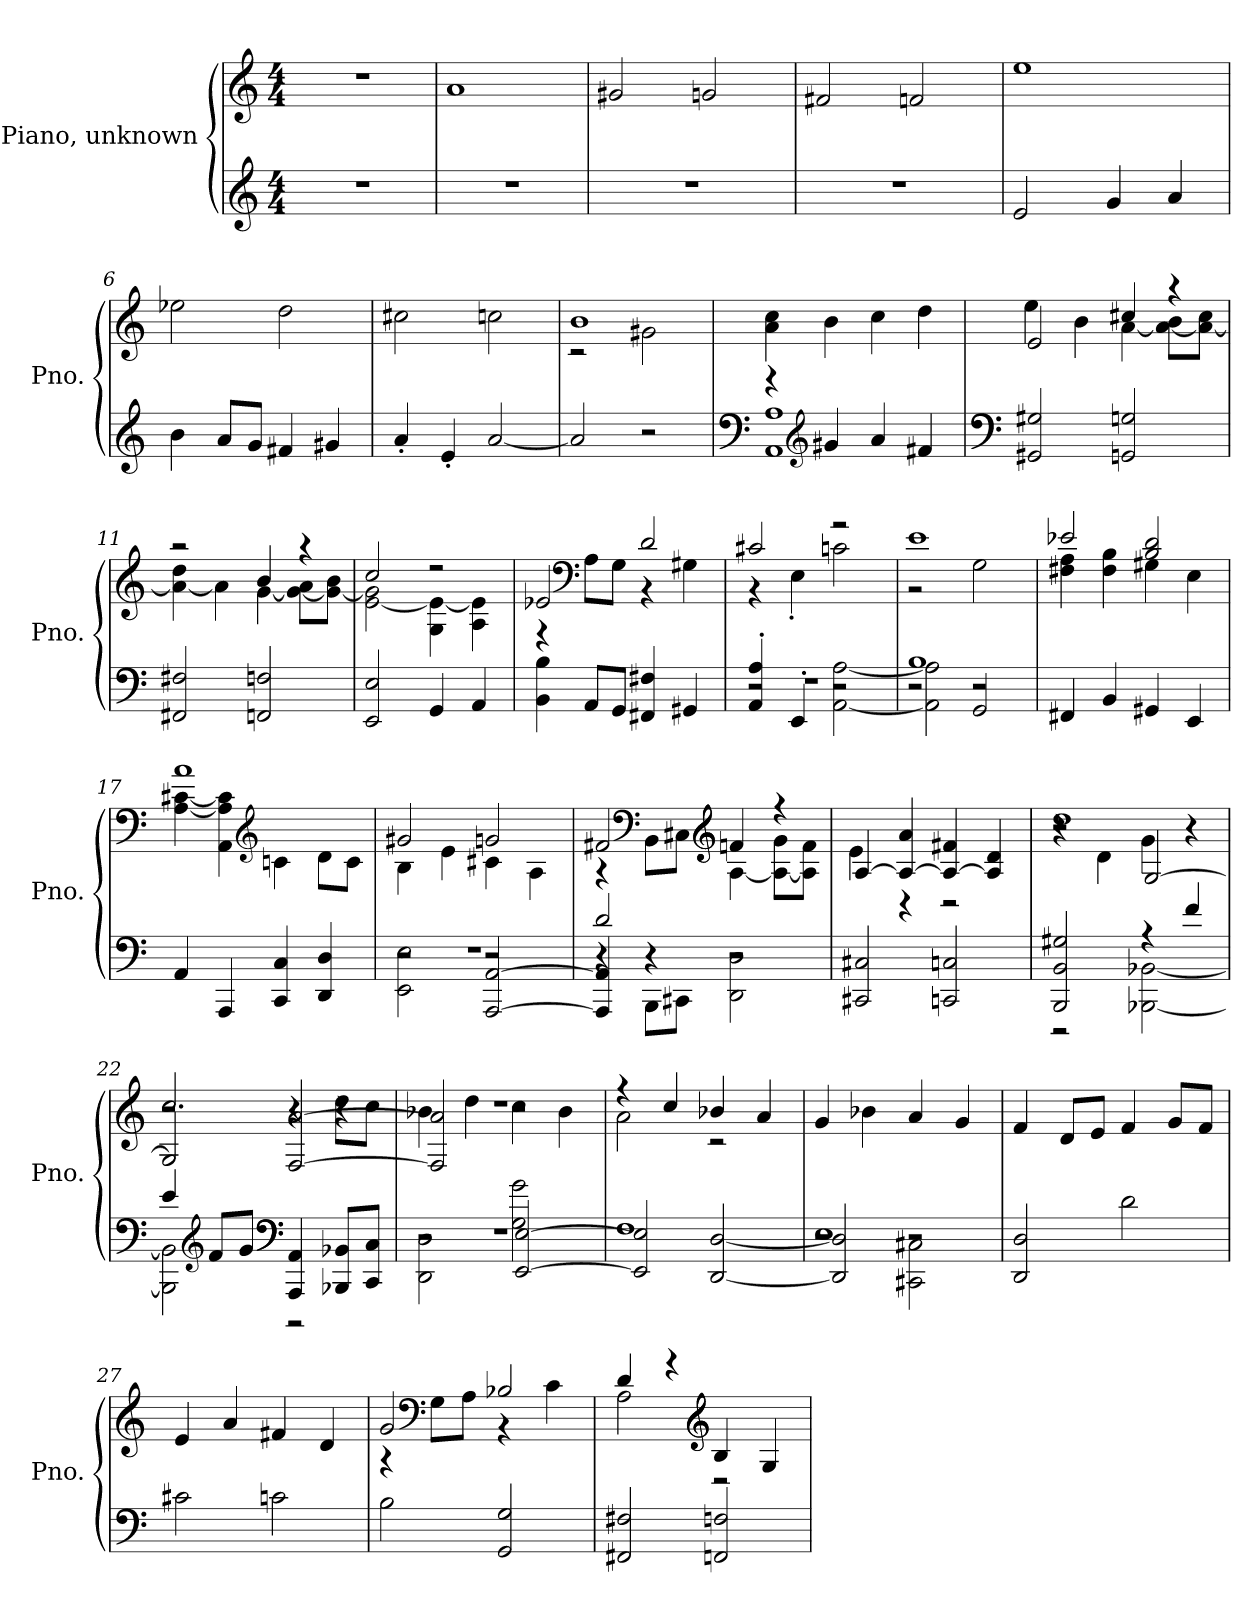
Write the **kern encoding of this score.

**kern	**kern
*part1	*part1
*staff2	*staff1
*I"Piano, unknown	*
*I'Pno.	*
*clefG2	*clefG2
*k[]	*k[]
*M4/4	*M4/4
*MM120	*MM120
=1	=1
1r	1r
=2	=2
1r	1a
=3	=3
1r	2g#X/
.	2gn/
=4	=4
1r	2f#X/
.	2fn/
=5	=5
2e/	1ee
4g/	.
4a/	.
=6	=6
4b\	2ee-X\
8a/L	.
8g/J	.
4f#X/	2dd\
4g#X/	.
=7	=7
4a'/	2cc#X\
4e'/	.
[2a/	2ccn\
=8	=8
*	*^
2a/]	1b	2r
2r	.	2g#X\
*	*v	*v
=9	=9
*clefF4	*
*^	*
4r	1AA 1A	4a\ 4cc\
*clefG2	*	*
4g#X/	.	4b\
4a/	.	4cc\
4f#X/	.	4dd\
*v	*v	*
!!LO:LB:g=z
=10	=10
*clefF4	*
*	*^
2GG#X/ 2G#X/	2e/	4ee\
.	.	4b\
2GGn/ 2Gn/	4cc#X/	[4a\
.	4r	8a\_ 8b\L
.	.	8a\_ 8cc#\J
=11	=11	=11
2FF#X/ 2F#X/	2r	4a\_ 4dd\
.	.	4a\]
2FFn/ 2Fn/	4b/	[4g\
.	4r	8g\_ 8a\L
.	.	8g\_ 8b\J
=12	=12	=12
2EE/ 2E/	2cc/	[2e\ 2g\]
4GG/	2r	4G\ 4e\_
4AA/	.	4A\ 4e\]
=13	=13	=13
4BB\ 4B\	2e-X/	4r
*	*clefF4	*
8AA/L	.	8A\L
8GG/J	.	8G\J
4FF#X/ 4F#X/	2d/	4r
4GG#X/	.	4G#X\
=14	=14	=14
*^	*	*
*	*^	*	*
1r	2r	4AA/' 4A/'	2c#X/	4r
.	.	4EE'/	.	4E'\
.	[2AA\ [2A\	2r	2r	2cn\
=15	=15	=15	=15	=15
1B	2AA\] 2A\]	2r	1e	2r
.	2r	2GG/	.	2G\
*v	*v	*v	*	*
!!LO:LB:g=z	!!
=16	=16	=16
4FF#X/	2e-X/	4F#X\ 4A\
4BB/	.	4F#\ 4B\
4GG#X/	2B/ 2d/	4G#X\
4EE/	.	4E\
=17	=17	=17
4AA/	1a	[4A\ [4c#X\
4AAA/	.	4AA\ 4A\] 4c#\]
*	*clefG2	*
4CC/ 4C/	.	4cn\
4DD/ 4D/	.	8d\L
.	.	8c\J
=18	=18	=18
*^	*	*
*	*^	*	*
1r	2EE\ 2E\	2r	2g#X/	4B\
.	.	.	.	4e\
.	2r	[2AAA/ [2AA/	2gn/	4c#X\
.	.	.	.	4A\
=19	=19	=19	=19	=19
2d/	4r	4AAA/] 4AA/]	2f#X/	4r
*	*	*	*clefF4	*
.	8BBB\L	4r	.	8BB\L
.	8CC#X\J	.	.	8C#X\J
*	*	*	*clefG2	*
2r	2DD\ 2D\	2r	4fn/	[4A\
.	.	.	4r	8A\_ 8g\L
.	.	.	.	8A\] 8f\J
*v	*v	*v	*	*
=20	=20	=20
2CC#X/ 2C#X/	[4A/	4e\
.	4A/_ 4a/	4r
2CCn/ 2Cn/	4A/_ 4f#X/	2r
.	4A/] 4d/	.
!!LO:LB:g=z
=21	=21	=21
*^	*	*^
2BBB/ 2BB/ 2G#X/	2r	1dd	4r	2r
.	.	.	4d\	.
4r	[2BBB-X\ [2BB-X\	.	4g\	[2G/
4f/	.	.	4r	.
=22	=22	=22	=22	=22
4e/	2BBB-\] 2BB-\]	2.cc/	2r	2G/]
*clefG2	*	*	*	*
8f/L	.	.	.	.
8g/J	.	.	.	.
*clefF4	*	*	*	*
4AAA/ 4AA/	2r	.	4r	[2F/ [2a/
8BBB-X/ 8BB-X/L	.	4r	8dd\L	.
8CC/ 8C/J	.	.	8cc\J	.
=23	=23	=23	=23	=23
*	*^	*	*	*
1r	2DD\ 2D\	2r	1r	4b-X\	2F/] 2a/]
.	.	.	.	4dd\	.
.	2G\ 2g\	[2EE/ [2E/	.	4cc\	2r
.	.	.	.	4b-\	.
*	*v	*v	*	*	*
*	*	*	*v	*v
=24	=24	=24	=24
1F	2EE/] 2E/]	4r	2a\
.	.	4cc/	.
.	[2DD/ [2D/	4b-X/	2r
.	.	4a/	.
*	*	*v	*v
=25	=25	=25
*	*^	*
1E	2r	2DD/] 2D/]	4g/
.	.	.	4b-X\
.	2CC#X\ 2C#X\	2r	4a/
.	.	.	4g/
*v	*v	*v	*
=26	=26
2DD/ 2D/	4f/
.	8d/L
.	8e/J
2d\	4f/
.	8g/L
.	8f/J
!!LO:LB:g=z
=27	=27
2c#X\	4e/
.	4a/
2cn\	4f#X/
.	4d/
=28	=28
*	*^
2B\	2g/	4r
*	*clefF4	*
.	.	8G\L
.	.	8A\J
2GG/ 2G/	2B-X/	4r
.	.	4c\
=29	=29	=29
2FF#X/ 2F#X/	4d/	2A\
.	4r	.
*	*clefG2	*
2FFn/ 2Fn/	4B/	2r
.	4G/	.
*	*v	*v
=	=
*-	*-
